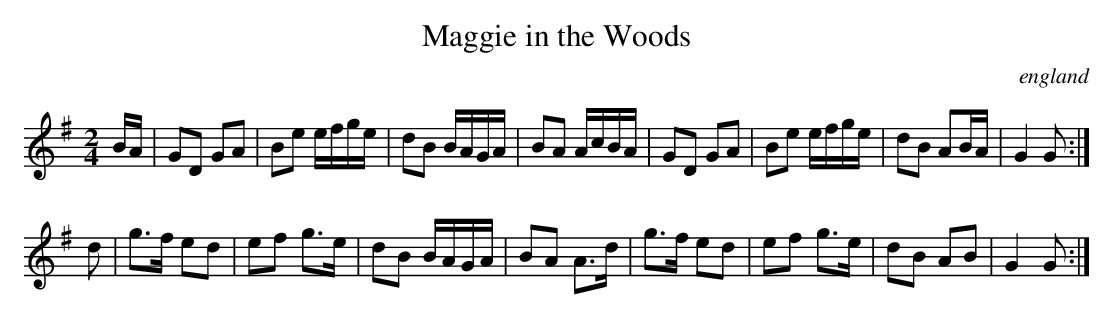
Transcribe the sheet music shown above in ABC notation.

X:1
T:Maggie in the Woods
O:england
M:2/4
E:10
K:G
BA|G2D2 G2A2|B2e2 efge|d2B2 BAGA|B2A2 AcBA| G2D2 G2A2|B2e2 efge|d2B2 A2BA|G4 G2:|
d2|g3f e2d2|e2f2 g3e| d2B2 BAGA|B2A2 A3d|g3f e2d2|e2f2 g3e|d2B2 A2B2|G4 G2:|
